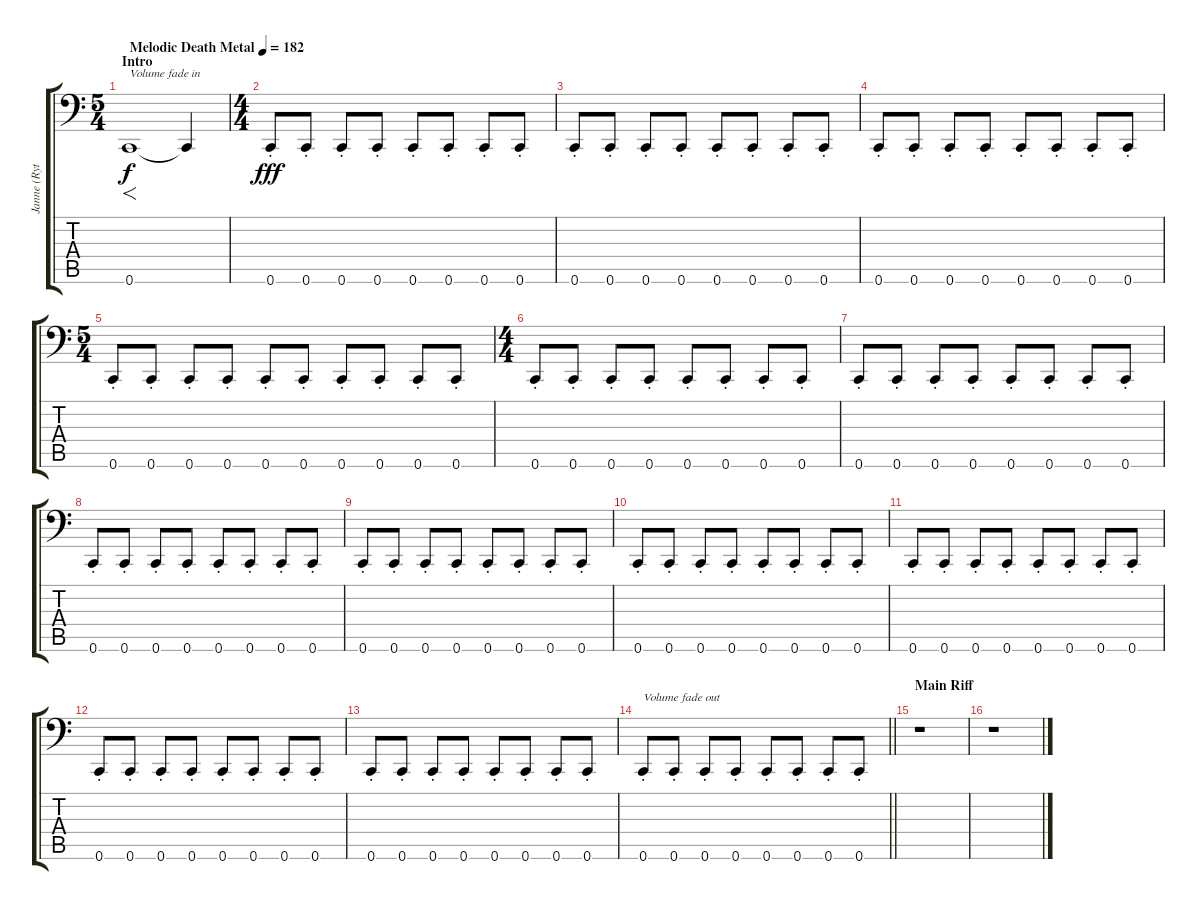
\track ("Janne (Rythm II)" "Janne (Ryt") {instrument synthbass2}
\staff {score tabs}
\tuning (D3 A2 F2 C2 G1 C1) {hide}
\ts (5 4)
\section ("" "Intro")
\tempo (182 "Melodic Death Metal")
\clef f4
\ks c
0.6.1{f txt "Volume fade in" dy f volume 13 balance 8 instrument synthbass2} 0.6{t}.4 |
\ts (4 4)
0.6{st}.8{dy fff} 0.6{st}.8 0.6{st}.8 0.6{st}.8 0.6{st}.8 0.6{st}.8 0.6{st}.8 0.6{st}.8 |
0.6{st}.8 0.6{st}.8 0.6{st}.8 0.6{st}.8 0.6{st}.8 0.6{st}.8 0.6{st}.8 0.6{st}.8 |
0.6{st}.8 0.6{st}.8 0.6{st}.8 0.6{st}.8 0.6{st}.8 0.6{st}.8 0.6{st}.8 0.6{st}.8 |
\ts (5 4)
0.6{st}.8 0.6{st}.8 0.6{st}.8 0.6{st}.8 0.6{st}.8 0.6{st}.8 0.6{st}.8 0.6{st}.8 0.6{st}.8 0.6{st}.8 |
\ts (4 4)
0.6{st}.8 0.6{st}.8 0.6{st}.8 0.6{st}.8 0.6{st}.8 0.6{st}.8 0.6{st}.8 0.6{st}.8 |
0.6{st}.8 0.6{st}.8 0.6{st}.8 0.6{st}.8 0.6{st}.8 0.6{st}.8 0.6{st}.8 0.6{st}.8 |
0.6{st}.8 0.6{st}.8 0.6{st}.8 0.6{st}.8 0.6{st}.8 0.6{st}.8 0.6{st}.8 0.6{st}.8 |
0.6{st}.8 0.6{st}.8 0.6{st}.8 0.6{st}.8 0.6{st}.8 0.6{st}.8 0.6{st}.8 0.6{st}.8 |
0.6{st}.8 0.6{st}.8 0.6{st}.8 0.6{st}.8 0.6{st}.8 0.6{st}.8 0.6{st}.8 0.6{st}.8 |
0.6{st}.8 0.6{st}.8 0.6{st}.8 0.6{st}.8 0.6{st}.8 0.6{st}.8 0.6{st}.8 0.6{st}.8 |
0.6{st}.8 0.6{st}.8 0.6{st}.8 0.6{st}.8 0.6{st}.8 0.6{st}.8 0.6{st}.8 0.6{st}.8 |
0.6{st}.8 0.6{st}.8 0.6{st}.8 0.6{st}.8 0.6{st}.8 0.6{st}.8 0.6{st}.8 0.6{st}.8 |
\barLineRight lightlight
0.6{st}.8{txt "Volume fade out" volume 8} 0.6{st}.8 0.6{st}.8 0.6{st}.8 0.6{st}.8 0.6{st}.8 0.6{st}.8 0.6{st}.8 |
\section ("" "Main Riff")
r.1 |
r.1
